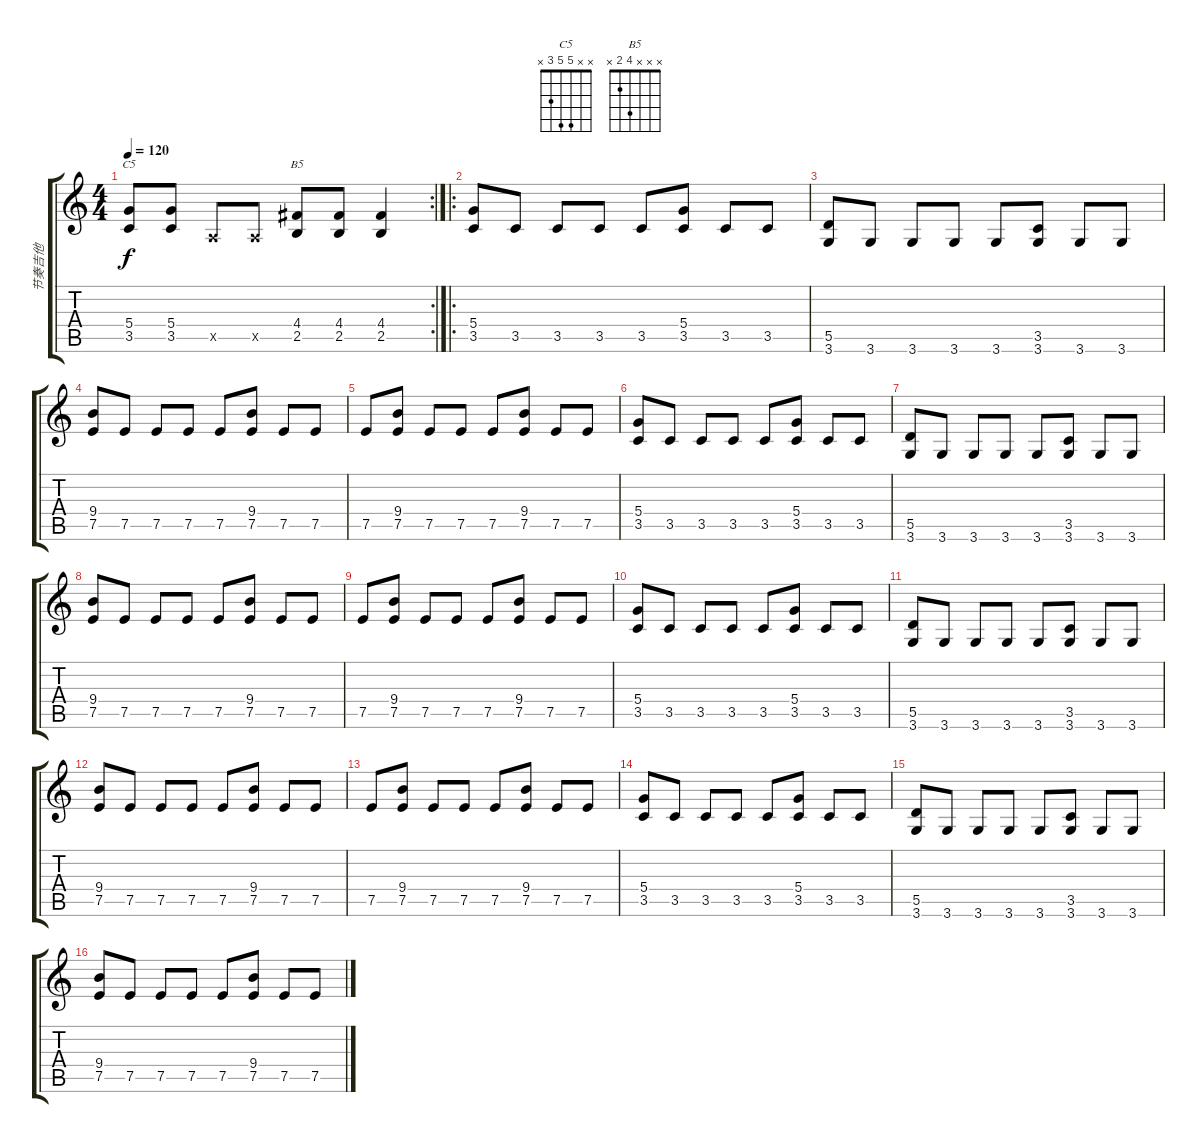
\track ("节奏吉他" "节奏吉他") {instrument distortionguitar}
\staff {score tabs}
\tuning (E4 B3 G3 D3 A2 E2) {hide}
\chord ("C5" x x 5 5 3 x)
\chord ("B5" x x x 4 2 x)
\rc 2
\ts (4 4)
\tempo 120
\clef g2
\ks c
(5.4 3.5).8{ch "C5" dy f} (5.4 3.5).8 0.5{x}.8 0.5{x}.8 (4.4 2.5).8{ch "B5"} (4.4 2.5).8 (4.4 2.5).4 |
\ro
(5.4 3.5).8 3.5.8 3.5.8 3.5.8 3.5.8 (5.4 3.5).8 3.5.8 3.5.8 |
(5.5 3.6).8 3.6.8 3.6.8 3.6.8 3.6.8 (3.5 3.6).8 3.6.8 3.6.8 |
(9.4 7.5).8 7.5.8 7.5.8 7.5.8 7.5.8 (9.4 7.5).8 7.5.8 7.5.8 |
7.5.8 (9.4 7.5).8 7.5.8 7.5.8 7.5.8 (9.4 7.5).8 7.5.8 7.5.8 |
(5.4 3.5).8 3.5.8 3.5.8 3.5.8 3.5.8 (5.4 3.5).8 3.5.8 3.5.8 |
(5.5 3.6).8 3.6.8 3.6.8 3.6.8 3.6.8 (3.5 3.6).8 3.6.8 3.6.8 |
(9.4 7.5).8 7.5.8 7.5.8 7.5.8 7.5.8 (9.4 7.5).8 7.5.8 7.5.8 |
7.5.8 (9.4 7.5).8 7.5.8 7.5.8 7.5.8 (9.4 7.5).8 7.5.8 7.5.8 |
(5.4 3.5).8 3.5.8 3.5.8 3.5.8 3.5.8 (5.4 3.5).8 3.5.8 3.5.8 |
(5.5 3.6).8 3.6.8 3.6.8 3.6.8 3.6.8 (3.5 3.6).8 3.6.8 3.6.8 |
(9.4 7.5).8 7.5.8 7.5.8 7.5.8 7.5.8 (9.4 7.5).8 7.5.8 7.5.8 |
7.5.8 (9.4 7.5).8 7.5.8 7.5.8 7.5.8 (9.4 7.5).8 7.5.8 7.5.8 |
(5.4 3.5).8 3.5.8 3.5.8 3.5.8 3.5.8 (5.4 3.5).8 3.5.8 3.5.8 |
(5.5 3.6).8 3.6.8 3.6.8 3.6.8 3.6.8 (3.5 3.6).8 3.6.8 3.6.8 |
(9.4 7.5).8 7.5.8 7.5.8 7.5.8 7.5.8 (9.4 7.5).8 7.5.8 7.5.8
